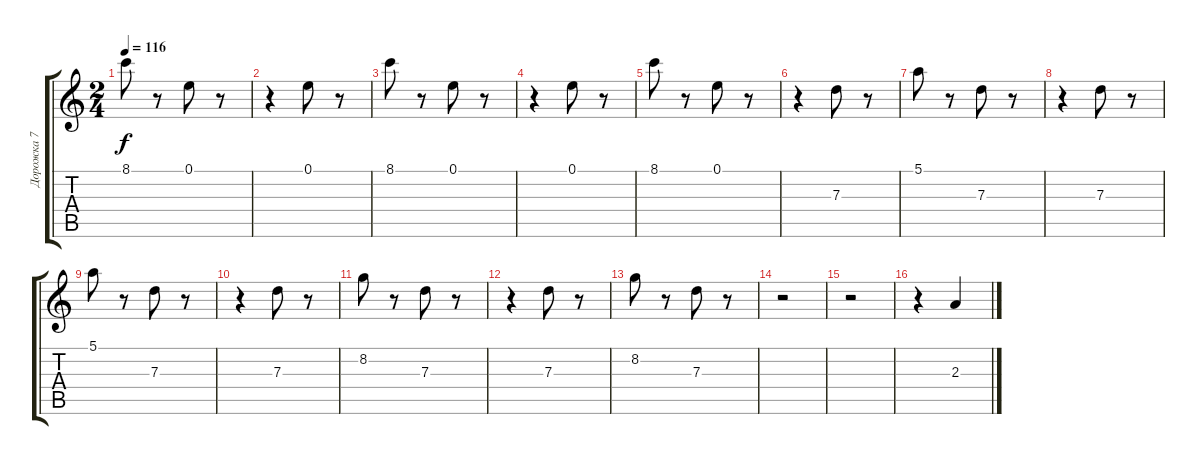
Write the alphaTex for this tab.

\track ("Дорожка 7" "Дорожка 7") {instrument acousticguitarsteel}
\staff {score tabs}
\tuning (E4 B3 G3 D3 A2 E2) {hide}
\ts (2 4)
\tempo 116
\clef g2
\ks c
8.1.8{dy f} r.8 0.1.8 r.8 |
r.4 0.1.8 r.8 |
8.1.8 r.8 0.1.8 r.8 |
r.4 0.1.8 r.8 |
8.1.8 r.8 0.1.8 r.8 |
r.4 7.3.8 r.8 |
5.1.8 r.8 7.3.8 r.8 |
r.4 7.3.8 r.8 |
5.1.8 r.8 7.3.8 r.8 |
r.4 7.3.8 r.8 |
8.2.8 r.8 7.3.8 r.8 |
r.4 7.3.8 r.8 |
8.2.8 r.8 7.3.8 r.8 |
r.2 |
r.2 |
r.4 2.3.4
